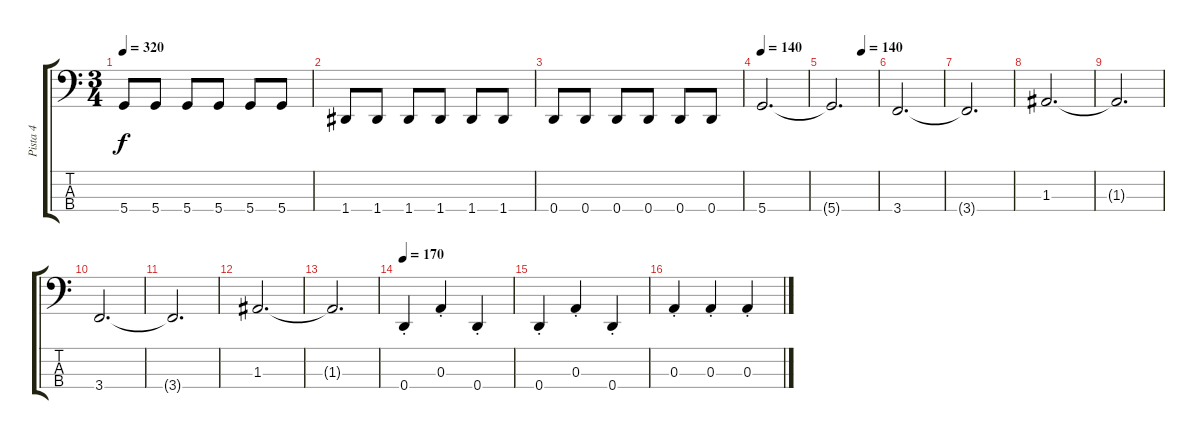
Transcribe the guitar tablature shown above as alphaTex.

\track ("Pista 4" "Pista 4") {instrument electricbassfinger}
\staff {score tabs}
\tuning (G2 D2 A1 D1) {hide}
\ts (3 4)
\tempo 320
\clef f4
\ks c
5.4.8{dy f} 5.4.8 5.4.8 5.4.8 5.4.8 5.4.8 |
1.4.8 1.4.8 1.4.8 1.4.8 1.4.8 1.4.8 |
0.4.8 0.4.8 0.4.8 0.4.8 0.4.8 0.4.8 |
\tempo 140
5.4.2{d} |
\tempo (140 0.6666666666666666)
5.4{t}.2{d} |
3.4.2{d} |
3.4{t}.2{d} |
1.3.2{d} |
1.3{t}.2{d} |
3.4.2{d} |
3.4{t}.2{d} |
1.3.2{d} |
1.3{t}.2{d} |
\tempo 170
0.4{st}.4 0.3{st}.4 0.4{st}.4 |
0.4{st}.4 0.3{st}.4 0.4{st}.4 |
0.3{st}.4 0.3{st}.4 0.3{st}.4
